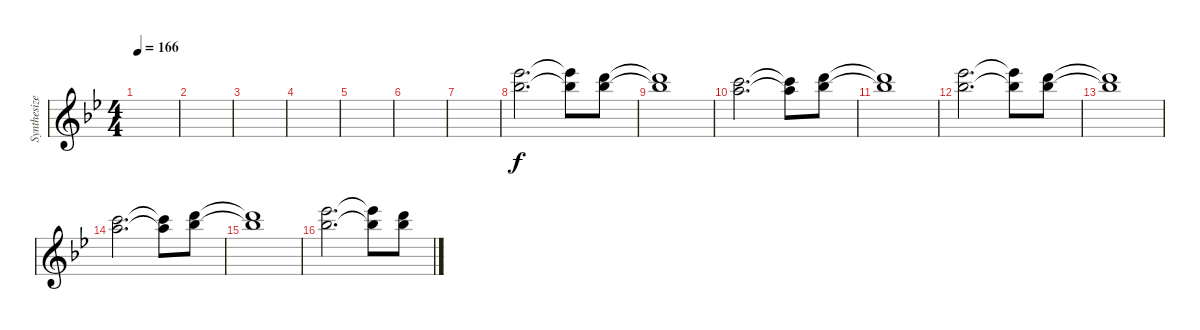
\track ("Synthesizer (Staff 1)" "Synthesize") {instrument lead7fifths}
\staff {score}
\tuning (E4 B3 G3 D3 A2 E2 B1) {hide}
\ts (4 4)
\tempo 166
\clef g2
\ks gminor
|
|
|
|
|
|
|
(18.1 28.2).2{d} (18.1{t} 28.2{t}).8 (18.1 27.2).8 |
(18.1{t} 27.2{t}).1 |
(17.1 25.2).2{d} (17.1{t} 25.2{t}).8 (18.1 27.2).8 |
(18.1{t} 27.2{t}).1 |
(18.1 28.2).2{d} (18.1{t} 28.2{t}).8 (18.1 27.2).8 |
(18.1{t} 27.2{t}).1 |
(17.1 25.2).2{d} (17.1{t} 25.2{t}).8 (18.1 27.2).8 |
(18.1{t} 27.2{t}).1 |
(18.1 28.2).2{d} (18.1{t} 28.2{t}).8 (18.1 27.2).8
